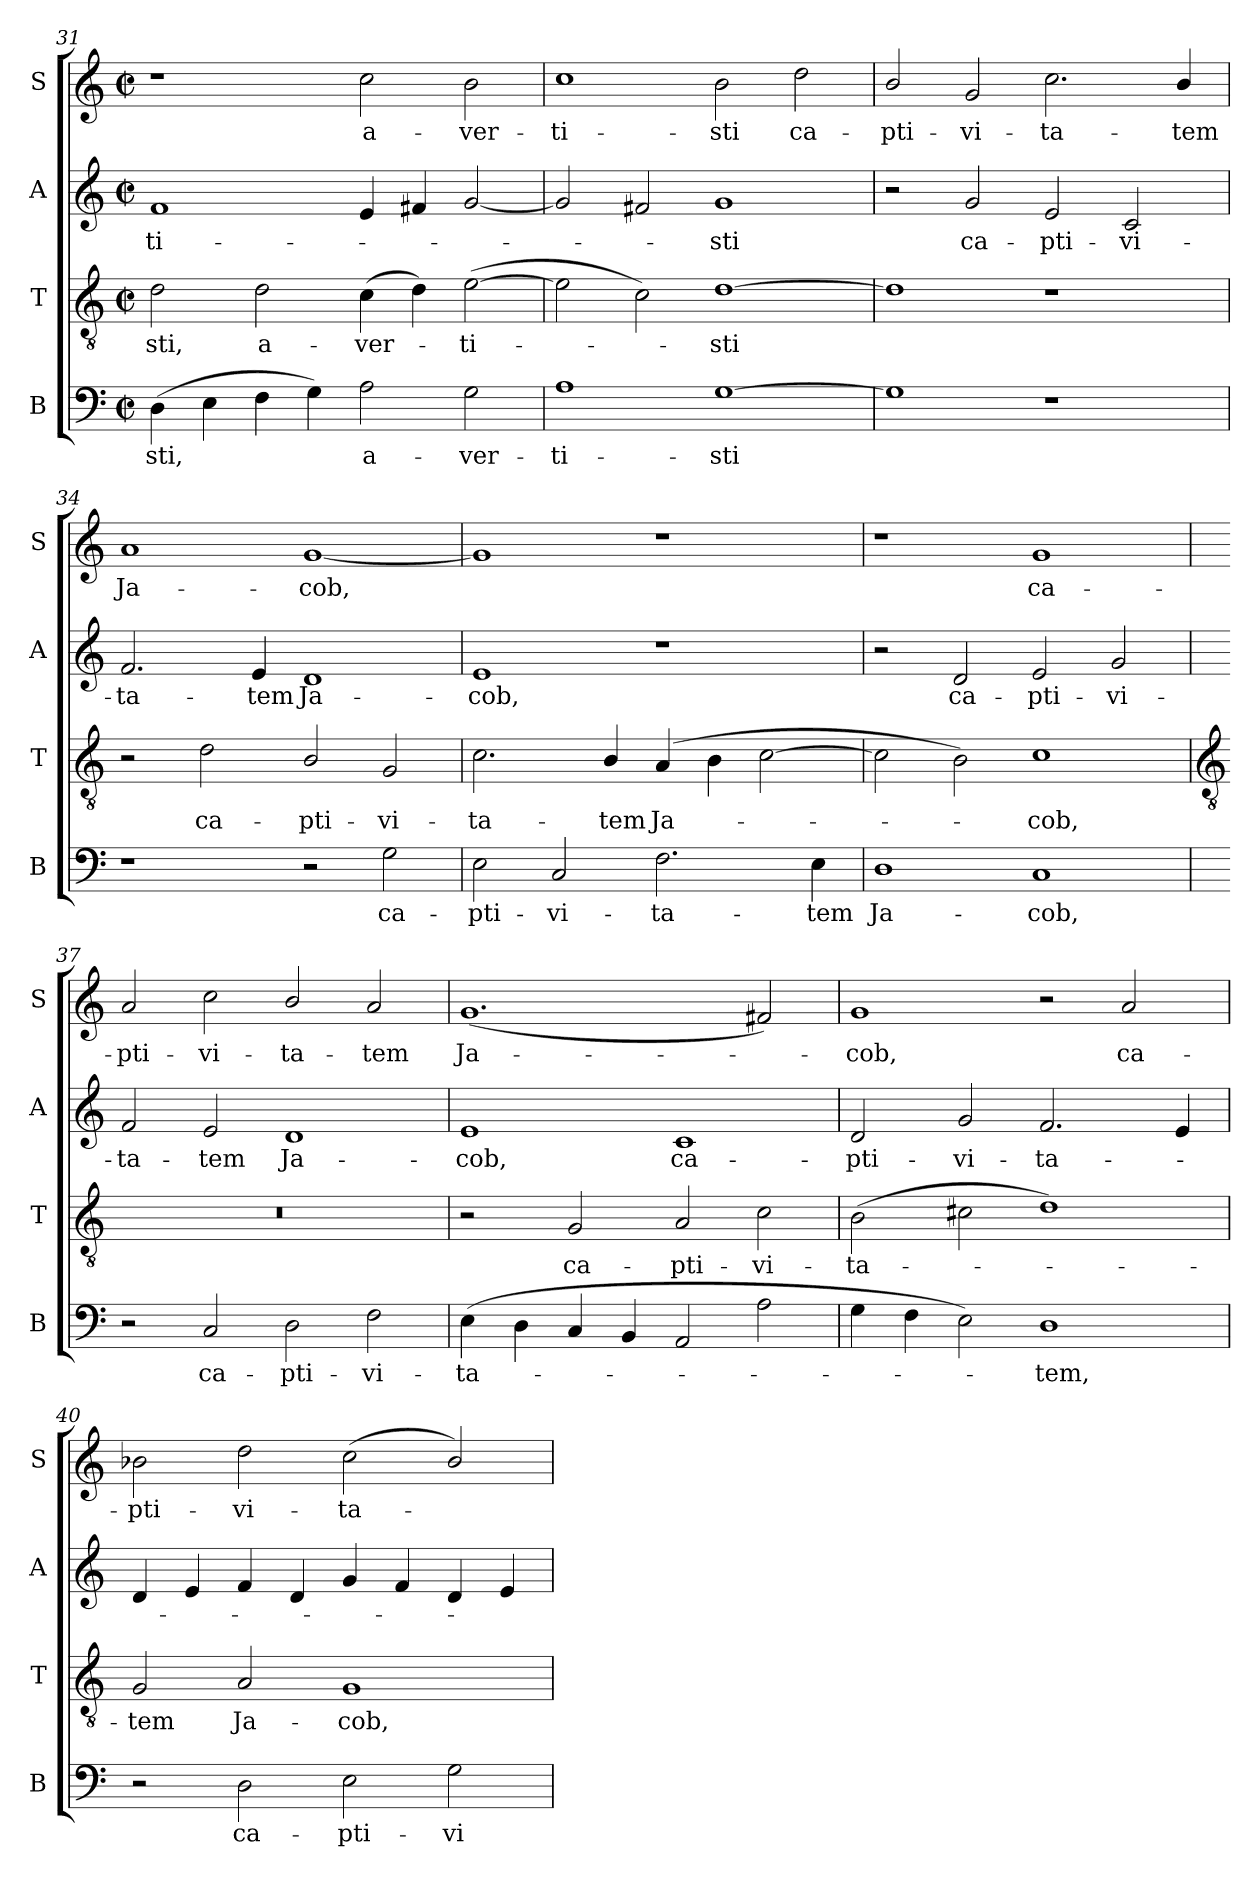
**kern	**text	**kern	**text	**kern	**text	**kern	**text
*part4	*part4	*part3	*part3	*part2	*part2	*part1	*part1
*staff4	*staff4	*staff3	*staff3	*staff2	*staff2	*staff1	*staff1
*I"B	*	*I"T	*	*I"A	*	*I"S	*
*I'B	*	*I'T	*	*I'A	*	*I'S	*
!!LO:LB:g=z
*clefF4	*	*clefGv2	*	*clefG2	*	*clefG2	*
*k[]	*	*k[]	*	*k[]	*	*k[]	*
*C:	*	*C:	*	*C:	*	*C:	*
*M4/2	*	*M4/2	*	*M4/2	*	*M4/2	*
*met(c|)	*	*met(c|)	*	*met(c|)	*	*met(c|)	*
=31	=31	=31	=31	=31	=31	=31	=31
!	!LO:LY:b	!	!LO:LY:b	!	!LO:LY:b	!	!
(>4D	-sti,	2d	-sti,	1f	-ti-	1r	.
4E	.	.	.	.	.	.	.
!	!	!	!LO:LY:b	!	!	!	!
4F	.	2d	a-	.	.	.	.
4G)	.	.	.	.	.	.	.
!	!LO:LY:b	!	!LO:LY:b	!	!	!	!LO:LY:b
2A	a-	(>4c	-ver-	4e	.	2cc	a-
.	.	4d)	.	4f#X	.	.	.
!	!LO:LY:b	!	!LO:LY:b	!	!	!	!LO:LY:b
2G	-ver-	(>[2e	ti-	[2g	.	2b	-ver-
=32	=32	=32	=32	=32	=32	=32	=32
!	!LO:LY:b	!	!	!	!	!	!LO:LY:b
1A	-ti-	2e]	.	2g]	.	1cc	-ti-
.	.	2c)	.	2f#X	.	.	.
!	!LO:LY:b	!	!LO:LY:b	!	!LO:LY:b	!	!LO:LY:b
[1G	-sti	[1d	sti	1g	sti	2b	-sti
!	!	!	!	!	!	!	!LO:LY:b
.	.	.	.	.	.	2dd	ca-
=33	=33	=33	=33	=33	=33	=33	=33
!	!	!	!	!	!	!	!LO:LY:b
1G]	.	1d]	.	2r	.	2b/	-pti-
!	!	!	!	!	!LO:LY:b	!	!LO:LY:b
.	.	.	.	2g	ca-	2g	-vi-
!	!	!	!	!	!LO:LY:b	!	!LO:LY:b
1r	.	1r	.	2e	-pti-	2.cc	-ta-
!	!	!	!	!	!LO:LY:b	!	!
.	.	.	.	2c	-vi-	.	.
!	!	!	!	!	!	!	!LO:LY:b
.	.	.	.	.	.	4b/	-tem
=34	=34	=34	=34	=34	=34	=34	=34
!	!	!	!	!	!LO:LY:b	!	!LO:LY:b
1r	.	2r	.	2.f	-ta-	1a	Ja-
!	!	!	!LO:LY:b	!	!	!	!
.	.	2d	ca-	.	.	.	.
!	!	!	!	!	!LO:LY:b	!	!
.	.	.	.	4e	-tem	.	.
!	!	!	!LO:LY:b	!	!LO:LY:b	!	!LO:LY:b
2r	.	2B/	-pti-	1d	Ja-	[1g	-cob,
!	!LO:LY:b	!	!LO:LY:b	!	!	!	!
2G	ca-	2G	-vi-	.	.	.	.
=35	=35	=35	=35	=35	=35	=35	=35
!	!LO:LY:b	!	!LO:LY:b	!	!LO:LY:b	!	!
2E	-pti-	2.c	-ta-	1e	-cob,	1g]	.
!	!LO:LY:b	!	!	!	!	!	!
2C	-vi-	.	.	.	.	.	.
!	!	!	!LO:LY:b	!	!	!	!
.	.	4B/	-tem	.	.	.	.
!	!LO:LY:b	!	!LO:LY:b	!	!	!	!
2.F	-ta-	(>4A	Ja-	1r	.	1r	.
.	.	4B	.	.	.	.	.
.	.	[2c	.	.	.	.	.
!	!LO:LY:b	!	!	!	!	!	!
4E	-tem	.	.	.	.	.	.
=36	=36	=36	=36	=36	=36	=36	=36
!	!LO:LY:b	!	!	!	!	!	!
1D	Ja-	2c]	.	2r	.	1r	.
!	!	!	!	!	!LO:LY:b	!	!
.	.	2B)	.	2d	ca-	.	.
!	!LO:LY:b	!	!LO:LY:b	!	!LO:LY:b	!	!LO:LY:b
1C	-cob,	1c	cob,	2e	-pti-	1g	ca-
!	!	!	!	!	!LO:LY:b	!	!
.	.	.	.	2g	-vi-	.	.
!!LO:LB:g=z
=37	=37	=37	=37	=37	=37	=37	=37
*	*	*clefGv2	*	*	*	*	*
!	!	!	!	!	!LO:LY:b	!	!LO:LY:b
2r	.	0r	.	2f	-ta-	2a	-pti-
!	!LO:LY:b	!	!	!	!LO:LY:b	!	!LO:LY:b
2C	ca-	.	.	2e	-tem	2cc	-vi-
!	!LO:LY:b	!	!	!	!LO:LY:b	!	!LO:LY:b
2D	-pti-	.	.	1d	Ja-	2b/	-ta-
!	!LO:LY:b	!	!	!	!	!	!LO:LY:b
2F	-vi-	.	.	.	.	2a	-tem
=38	=38	=38	=38	=38	=38	=38	=38
!	!LO:LY:b	!	!	!	!LO:LY:b	!	!LO:LY:b
(>4E	-ta-	2r	.	1e	-cob,	(<1.g	Ja-
4D\	.	.	.	.	.	.	.
!	!	!	!LO:LY:b	!	!	!	!
4C	.	2G	ca-	.	.	.	.
4BB	.	.	.	.	.	.	.
!	!	!	!LO:LY:b	!	!LO:LY:b	!	!
2AA	.	2A	-pti-	1c	ca-	.	.
!	!	!	!LO:LY:b	!	!	!	!
2A	.	2c	-vi-	.	.	2f#X)	.
=39	=39	=39	=39	=39	=39	=39	=39
!	!	!	!LO:LY:b	!	!LO:LY:b	!	!LO:LY:b
4G	.	(>2B	-ta-	2d	-pti-	1g	cob,
4F	.	.	.	.	.	.	.
!	!	!	!	!	!LO:LY:b	!	!
2E)	.	2c#X	.	2g	-vi-	.	.
!	!LO:LY:b	!	!	!	!LO:LY:b	!	!
1D	tem,	1d)	.	2.f	-ta-	2r	.
!	!	!	!	!	!	!	!LO:LY:b
.	.	.	.	.	.	2a	ca-
.	.	.	.	4e	.	.	.
=40	=40	=40	=40	=40	=40	=40	=40
!	!	!	!LO:LY:b	!	!	!	!LO:LY:b
2r	.	2G	tem	4d	.	2b-X	-pti-
.	.	.	.	4e	.	.	.
!	!LO:LY:b	!	!LO:LY:b	!	!	!	!LO:LY:b
2D	ca-	2A	Ja-	4f	.	2dd	-vi-
.	.	.	.	4d	.	.	.
!	!LO:LY:b	!	!LO:LY:b	!	!	!	!LO:LY:b
2E	-pti-	1G	-cob,	4g	.	(<2cc	-ta-
.	.	.	.	4f	.	.	.
!	!LO:LY:b	!	!	!	!	!	!
2G	-vi-	.	.	4d	.	2b-/)	.
.	.	.	.	4e	.	.	.
=	=	=	=	=	=	=	=
*-	*-	*-	*-	*-	*-	*-	*-
